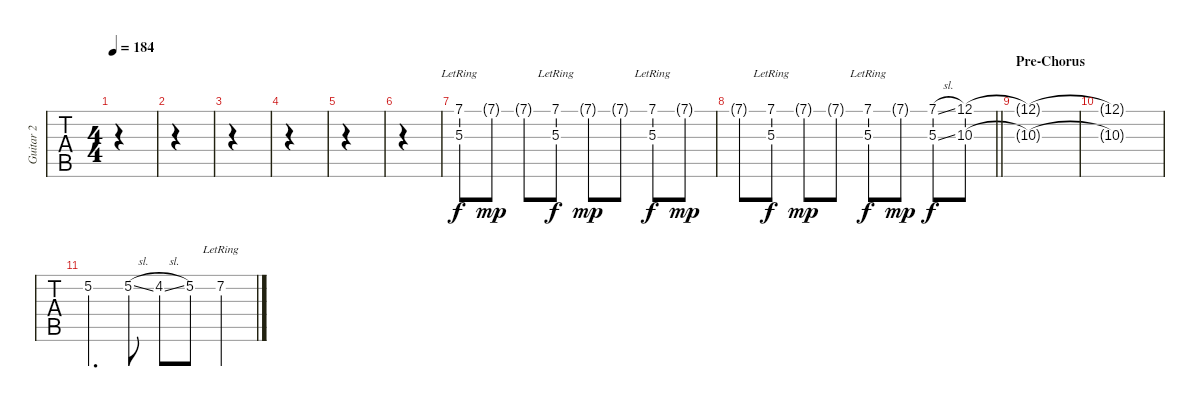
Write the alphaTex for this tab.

\track ("Guitar 2" "Guitar 2") {instrument acousticguitarnylon}
\staff {tabs}
\tuning (E4 B3 Gb3 E3 B2 E2) {hide}
\ts (4 4)
\tempo 184
\clef g2
\ks c
|
|
|
|
|
|
(7.1 5.3{lr}).8{dy f} 7.1{g}.8{dy mp} 7.1{g}.8 (7.1 5.3{lr}).8{dy f} 7.1{g}.8{dy mp} 7.1{g}.8 (7.1 5.3{lr}).8{dy f} 7.1{g}.8{dy mp} |
\barLineRight lightlight
7.1{g}.8 (7.1 5.3{lr}).8{dy f} 7.1{g}.8{dy mp} 7.1{g}.8 (7.1 5.3{lr}).8{dy f} 7.1{g}.8{dy mp} (7.1{sl} 5.3{sl}).8{dy f} (12.1 10.3).8 |
\section ("" "Pre-Chorus")
(12.1{t} 10.3{t}).1 |
(12.1{t} 10.3{t}).1 |
5.2.4{d} 5.2{sl}.8 4.2{sl}.8 5.2.8 7.2{lr}.4
